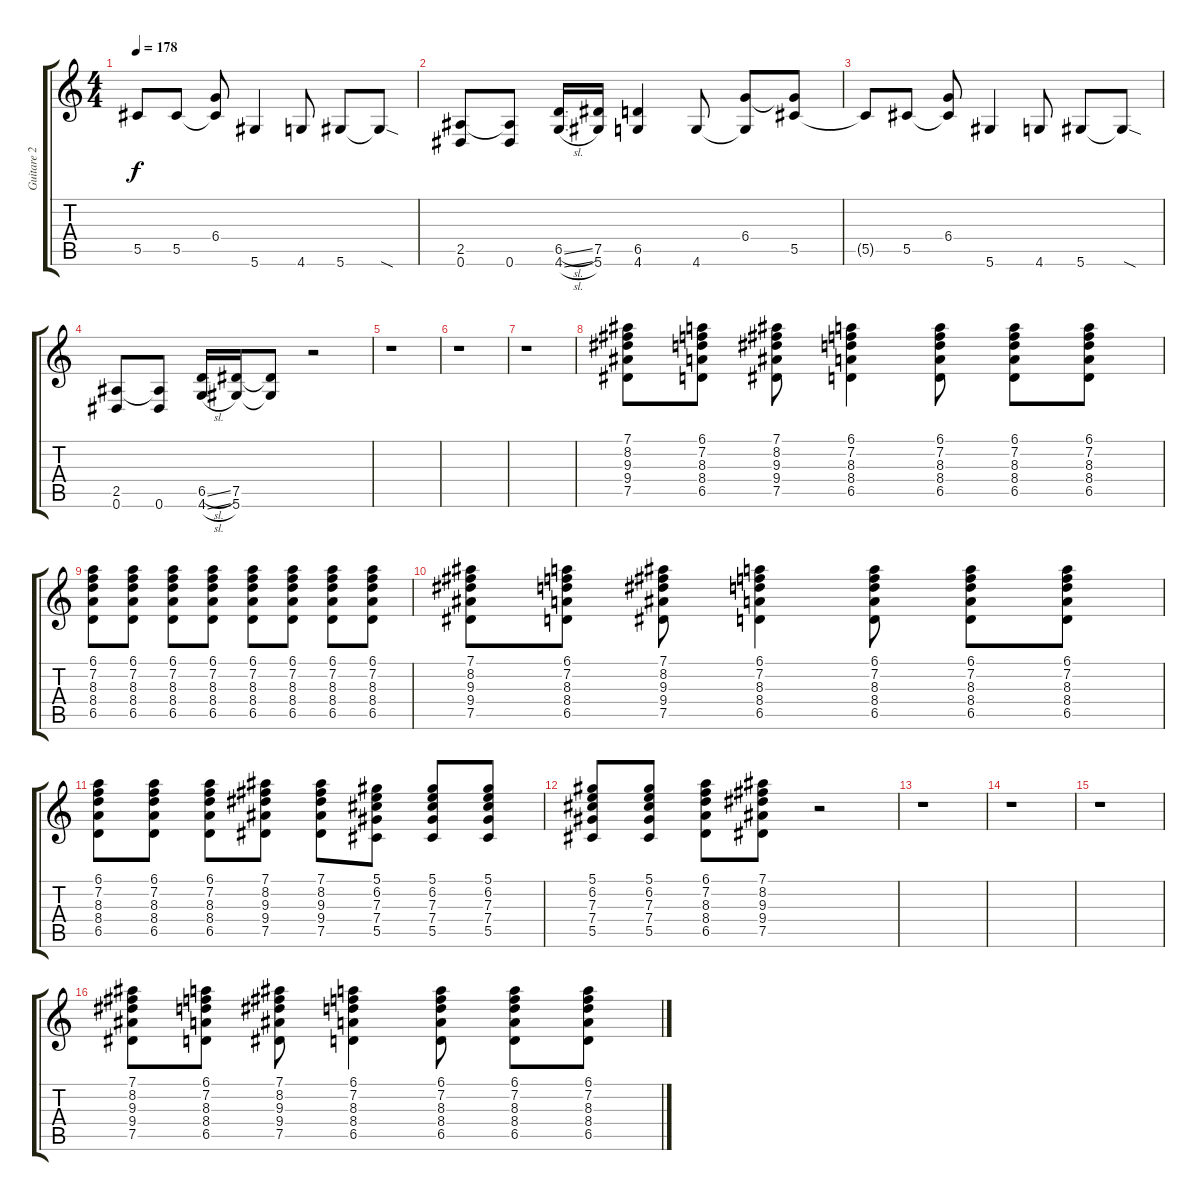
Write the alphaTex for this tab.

\track ("Guitare 2" "Guitare 2") {instrument distortionguitar}
\staff {score tabs}
\tuning (Eb4 Bb3 Gb3 Db3 Ab2 Eb2) {hide}
\ts (4 4)
\tempo 178
\clef g2
\ks c
5.5{t}.8{dy f} 5.5.8 (6.4 5.5{t}).8 5.6.4 4.6.8 5.6.8 5.6{sod t}.8 |
(2.5 0.6).8 (2.5{t} 0.6).8 (6.5{sl} 4.6{sl}).16 (7.5 5.6).16 (6.5 4.6).4 4.6.8 (6.4 4.6{t}).8 (6.4{t} 5.5).8 |
5.5{t}.8 5.5.8 (6.4 5.5{t}).8 5.6.4 4.6.8 5.6.8 5.6{sod t}.8 |
(2.5 0.6).8 (2.5{t} 0.6).8 (6.5{sl} 4.6{sl}).16 (7.5 5.6).16 (7.5{t} 5.6{t}).8 r.2 |
r.1 |
r.1 |
r.1 |
(7.1 8.2 9.3 9.4 7.5).8{volume 10} (6.1 7.2 8.3 8.4 6.5).8 (7.1 8.2 9.3 9.4 7.5).8 (6.1 7.2 8.3 8.4 6.5).4 (6.1 7.2 8.3 8.4 6.5).8 (6.1 7.2 8.3 8.4 6.5).8 (6.1 7.2 8.3 8.4 6.5).8 |
(6.1 7.2 8.3 8.4 6.5).8 (6.1 7.2 8.3 8.4 6.5).8 (6.1 7.2 8.3 8.4 6.5).8 (6.1 7.2 8.3 8.4 6.5).8 (6.1 7.2 8.3 8.4 6.5).8 (6.1 7.2 8.3 8.4 6.5).8 (6.1 7.2 8.3 8.4 6.5).8 (6.1 7.2 8.3 8.4 6.5).8 |
(7.1 8.2 9.3 9.4 7.5).8 (6.1 7.2 8.3 8.4 6.5).8 (7.1 8.2 9.3 9.4 7.5).8 (6.1 7.2 8.3 8.4 6.5).4 (6.1 7.2 8.3 8.4 6.5).8 (6.1 7.2 8.3 8.4 6.5).8 (6.1 7.2 8.3 8.4 6.5).8 |
(6.1 7.2 8.3 8.4 6.5).8 (6.1 7.2 8.3 8.4 6.5).8 (6.1 7.2 8.3 8.4 6.5).8 (7.1 8.2 9.3 9.4 7.5).8 (7.1 8.2 9.3 9.4 7.5).8 (5.1 6.2 7.3 7.4 5.5).8 (5.1 6.2 7.3 7.4 5.5).8 (5.1 6.2 7.3 7.4 5.5).8 |
(5.1 6.2 7.3 7.4 5.5).8 (5.1 6.2 7.3 7.4 5.5).8 (6.1 7.2 8.3 8.4 6.5).8 (7.1 8.2 9.3 9.4 7.5).8 r.2 |
r.1 |
r.1 |
r.1 |
(7.1 8.2 9.3 9.4 7.5).8{volume 16} (6.1 7.2 8.3 8.4 6.5).8 (7.1 8.2 9.3 9.4 7.5).8 (6.1 7.2 8.3 8.4 6.5).4 (6.1 7.2 8.3 8.4 6.5).8 (6.1 7.2 8.3 8.4 6.5).8 (6.1 7.2 8.3 8.4 6.5).8
